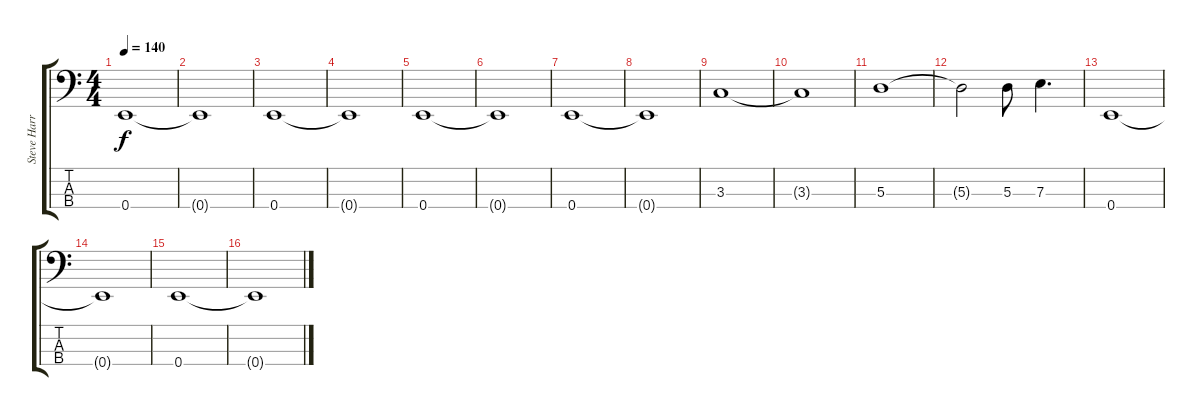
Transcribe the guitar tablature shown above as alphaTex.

\track ("Steve Harris" "Steve Harr") {instrument slapbass2}
\staff {score tabs}
\tuning (G2 D2 A1 E1) {hide}
\ts (4 4)
\tempo 140
\clef f4
\ks c
0.4.1{dy f} |
0.4{t}.1 |
0.4.1 |
0.4{t}.1 |
0.4.1 |
0.4{t}.1 |
0.4.1 |
0.4{t}.1 |
3.3.1 |
3.3{t}.1 |
5.3.1 |
5.3{t}.2 5.3.8 7.3.4{d} |
0.4.1 |
0.4{t}.1 |
0.4.1 |
0.4{t}.1
